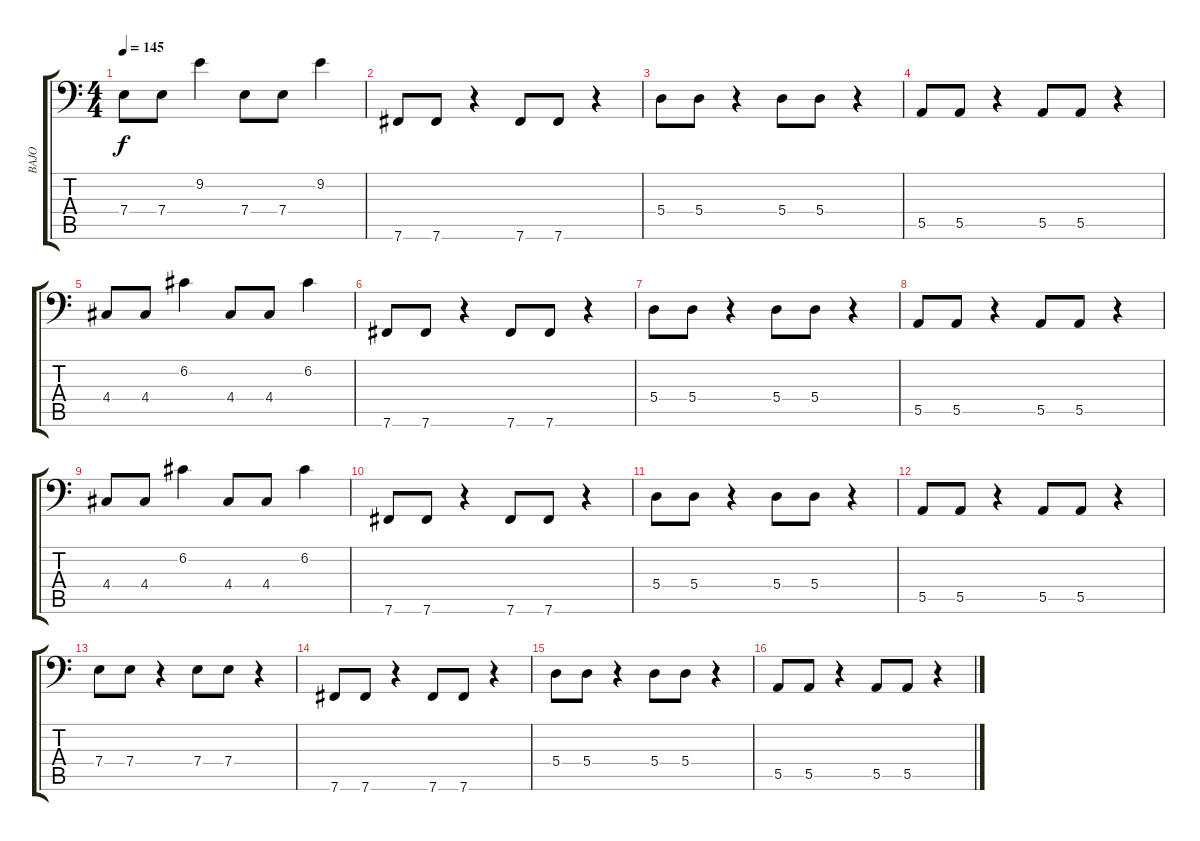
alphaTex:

\track ("BAJO" "BAJO") {instrument electricbasspick}
\staff {score tabs}
\tuning (B2 G2 D2 A1 E1 B0) {hide}
\ts (4 4)
\tempo 145
\clef f4
\ks c
7.4.8{dy f} 7.4.8 9.2.4 7.4.8 7.4.8 9.2.4 |
7.6.8 7.6.8 r.4 7.6.8 7.6.8 r.4 |
5.4.8 5.4.8 r.4 5.4.8 5.4.8 r.4 |
5.5.8 5.5.8 r.4 5.5.8 5.5.8 r.4 |
4.4.8 4.4.8 6.2.4 4.4.8 4.4.8 6.2.4 |
7.6.8 7.6.8 r.4 7.6.8 7.6.8 r.4 |
5.4.8 5.4.8 r.4 5.4.8 5.4.8 r.4 |
5.5.8 5.5.8 r.4 5.5.8 5.5.8 r.4 |
4.4.8 4.4.8 6.2.4 4.4.8 4.4.8 6.2.4 |
7.6.8 7.6.8 r.4 7.6.8 7.6.8 r.4 |
5.4.8 5.4.8 r.4 5.4.8 5.4.8 r.4 |
5.5.8 5.5.8 r.4 5.5.8 5.5.8 r.4 |
7.4.8 7.4.8 r.4 7.4.8 7.4.8 r.4 |
7.6.8 7.6.8 r.4 7.6.8 7.6.8 r.4 |
5.4.8 5.4.8 r.4 5.4.8 5.4.8 r.4 |
5.5.8 5.5.8 r.4 5.5.8 5.5.8 r.4
